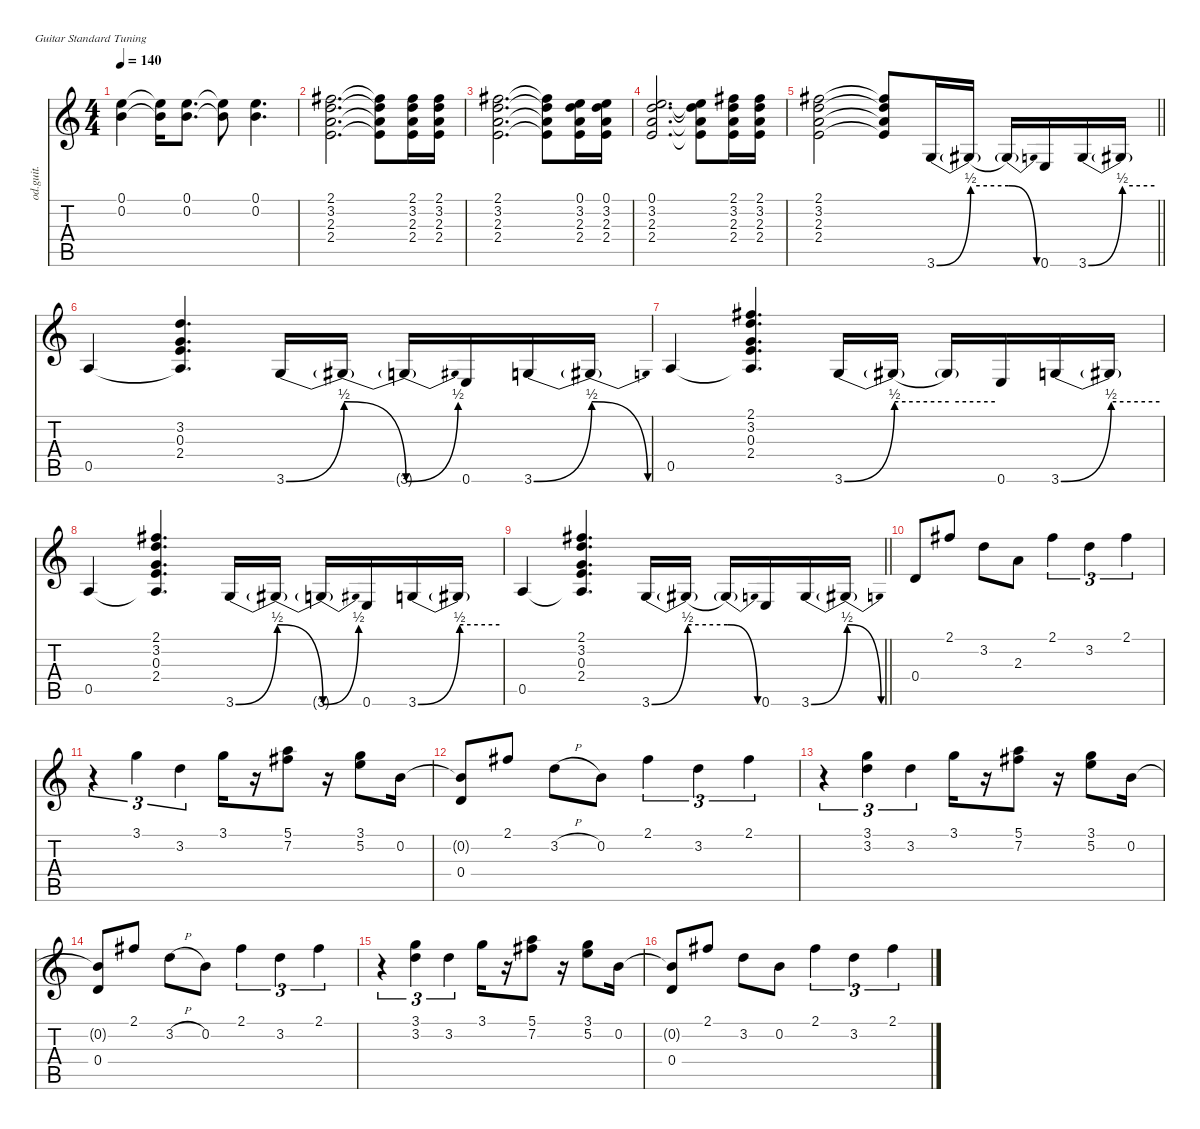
\defaultSystemsLayout 4
\hideDynamics
\bracketExtendMode nobrackets
\otherSystemsTrackNameOrientation horizontal
\track ("Guitar IV (12-string)" "od.guit.") {defaultSystemsLayout 4 instrument overdrivenguitar}
\staff {score tabs}
\tuning (E4 B3 G3 D3 A2 E2)
\ts (4 4)
\tempo 140
\clef g2
\ks c
(0.1 0.2).4{dy f beam Down} (0.1{t} 0.2{t}).16{beam Down} (0.1 0.2).8{d beam Down} (0.1{t} 0.2{t}).8{beam Down} (0.1 0.2).4{d beam Down} |
(2.1{acc #} 3.2 2.3 2.4).2{d beam Down} (2.1{t acc #} 3.2{t} 2.3{t} 2.4{t}).8{beam Down} (2.1{acc #} 3.2 2.3 2.4).16{beam Down} (2.1{acc #} 3.2 2.3 2.4).16{beam Down} |
(2.1{acc #} 3.2 2.3 2.4).2{d beam Down} (2.1{t acc #} 3.2{t} 2.3{t} 2.4{t}).8{beam Down} (0.1 3.2 2.3 2.4).16{beam Down} (0.1 3.2 2.3 2.4).16{beam Down} |
(0.1 3.2 2.3 2.4).2{d beam Up} (0.1{t} 3.2{t} 2.3{t} 2.4{t}).8{beam Down} (2.1{acc #} 3.2 2.3 2.4).16{beam Down} (2.1{acc #} 3.2 2.3 2.4).16{beam Down} |
\barLineRight lightlight
(2.1{acc #} 3.2 2.3 2.4).2{beam Down} (2.1{t acc #} 3.2{t} 2.3{t} 2.4{t}).8{beam Up} 3.6{be (bend 0 0 60 2)}.16{beam Up} 3.6{be (hold 0 2 60 2) t}.16{beam Up} 3.6{be (release 0 2 60 0) t}.16{beam Up} 0.6.16{beam Up} 3.6{be (bend 0 0 60 2)}.16{beam Up} 3.6{be (hold 0 2 60 2) t}.16{beam Up} |
0.5.4{beam Up} (3.2 0.3 2.4 0.5{t}).4{d beam Up} 3.6{be (bend 0 0 60 2)}.16{beam Up} 3.6{be (release 0 2 60 0) t}.16{beam Up} 3.6{be (bend 0 0 60 2) t}.16{beam Up} 0.6.16{beam Up} 3.6{be (bend 0 0 60 2)}.16{beam Up} 3.6{be (release 0 2 60 0) t}.16{beam Up} |
0.5.4{beam Up} (2.1{acc #} 3.2 0.3 2.4 0.5{t}).4{d beam Up} 3.6{be (bend 0 0 60 2)}.16{beam Up} 3.6{be (hold 0 2 60 2) t}.16{beam Up} 3.6{be (hold 0 2 60 2) t}.16{beam Up} 0.6.16{beam Up} 3.6{be (bend 0 0 60 2)}.16{beam Up} 3.6{be (hold 0 2 60 2) t}.16{beam Up} |
0.5.4{beam Up} (2.1{acc #} 3.2 0.3 2.4 0.5{t}).4{d beam Up} 3.6{be (bend 0 0 60 2)}.16{beam Up} 3.6{be (release 0 2 60 0) t}.16{beam Up} 3.6{be (bend 0 0 60 2) t}.16{beam Up} 0.6.16{beam Up} 3.6{be (bend 0 0 60 2)}.16{beam Up} 3.6{be (hold 0 2 60 2) t}.16{beam Up} |
\barLineRight lightlight
0.5.4{beam Up} (2.1{acc #} 3.2 0.3 2.4 0.5{t}).4{d beam Up} 3.6{be (bend 0 0 60 2)}.16{beam Up} 3.6{be (hold 0 2 60 2) t}.16{beam Up} 3.6{be (release 0 2 60 0) t}.16{beam Up} 0.6.16{beam Up} 3.6{be (bend 0 0 60 2)}.16{beam Up} 3.6{be (release 0 2 60 0) t}.16{beam Up} |
0.4.8{beam Up} 2.1{acc #}.8{beam Up} 3.2.8{beam Down} 2.3.8{beam Down} 2.1{acc #}.4{tu (3 2) beam Down} 3.2.4{tu (3 2) beam Down} 2.1{acc #}.4{tu (3 2) beam Down} |
r.4{tu (3 2) beam Down} 3.1.4{tu (3 2) beam Down} 3.2.4{tu (3 2) beam Down} 3.1.16{beam Down} r.16{beam Down} (5.1 7.2{acc #}).8{beam Down} r.16{beam Down} (3.1 5.2).8{beam Down} 0.2.16{beam Down} |
(0.2{t} 0.4).8{beam Up} 2.1{acc #}.8{beam Up} 3.2{h}.8{beam Down} 0.2.8{beam Down} 2.1{acc #}.4{tu (3 2) beam Down} 3.2.4{tu (3 2) beam Down} 2.1{acc #}.4{tu (3 2) beam Down} |
r.4{tu (3 2) beam Down} (3.1 3.2).4{tu (3 2) beam Down} 3.2.4{tu (3 2) beam Down} 3.1.16{beam Down} r.16{beam Down} (5.1 7.2{acc #}).8{beam Down} r.16{beam Down} (3.1 5.2).8{beam Down} 0.2.16{beam Down} |
(0.2{t} 0.4).8{beam Up} 2.1{acc #}.8{beam Up} 3.2{h}.8{beam Down} 0.2.8{beam Down} 2.1{acc #}.4{tu (3 2) beam Down} 3.2.4{tu (3 2) beam Down} 2.1{acc #}.4{tu (3 2) beam Down} |
r.4{tu (3 2) beam Down} (3.1 3.2).4{tu (3 2) beam Down} 3.2.4{tu (3 2) beam Down} 3.1.16{beam Down} r.16{beam Down} (5.1 7.2{acc #}).8{beam Down} r.16{beam Down} (3.1 5.2).8{beam Down} 0.2.16{beam Down} |
(0.2{t} 0.4).8{beam Up} 2.1{acc #}.8{beam Up} 3.2.8{beam Down} 0.2.8{beam Down} 2.1{acc #}.4{tu (3 2) beam Down} 3.2.4{tu (3 2) beam Down} 2.1{acc #}.4{tu (3 2) beam Down}
